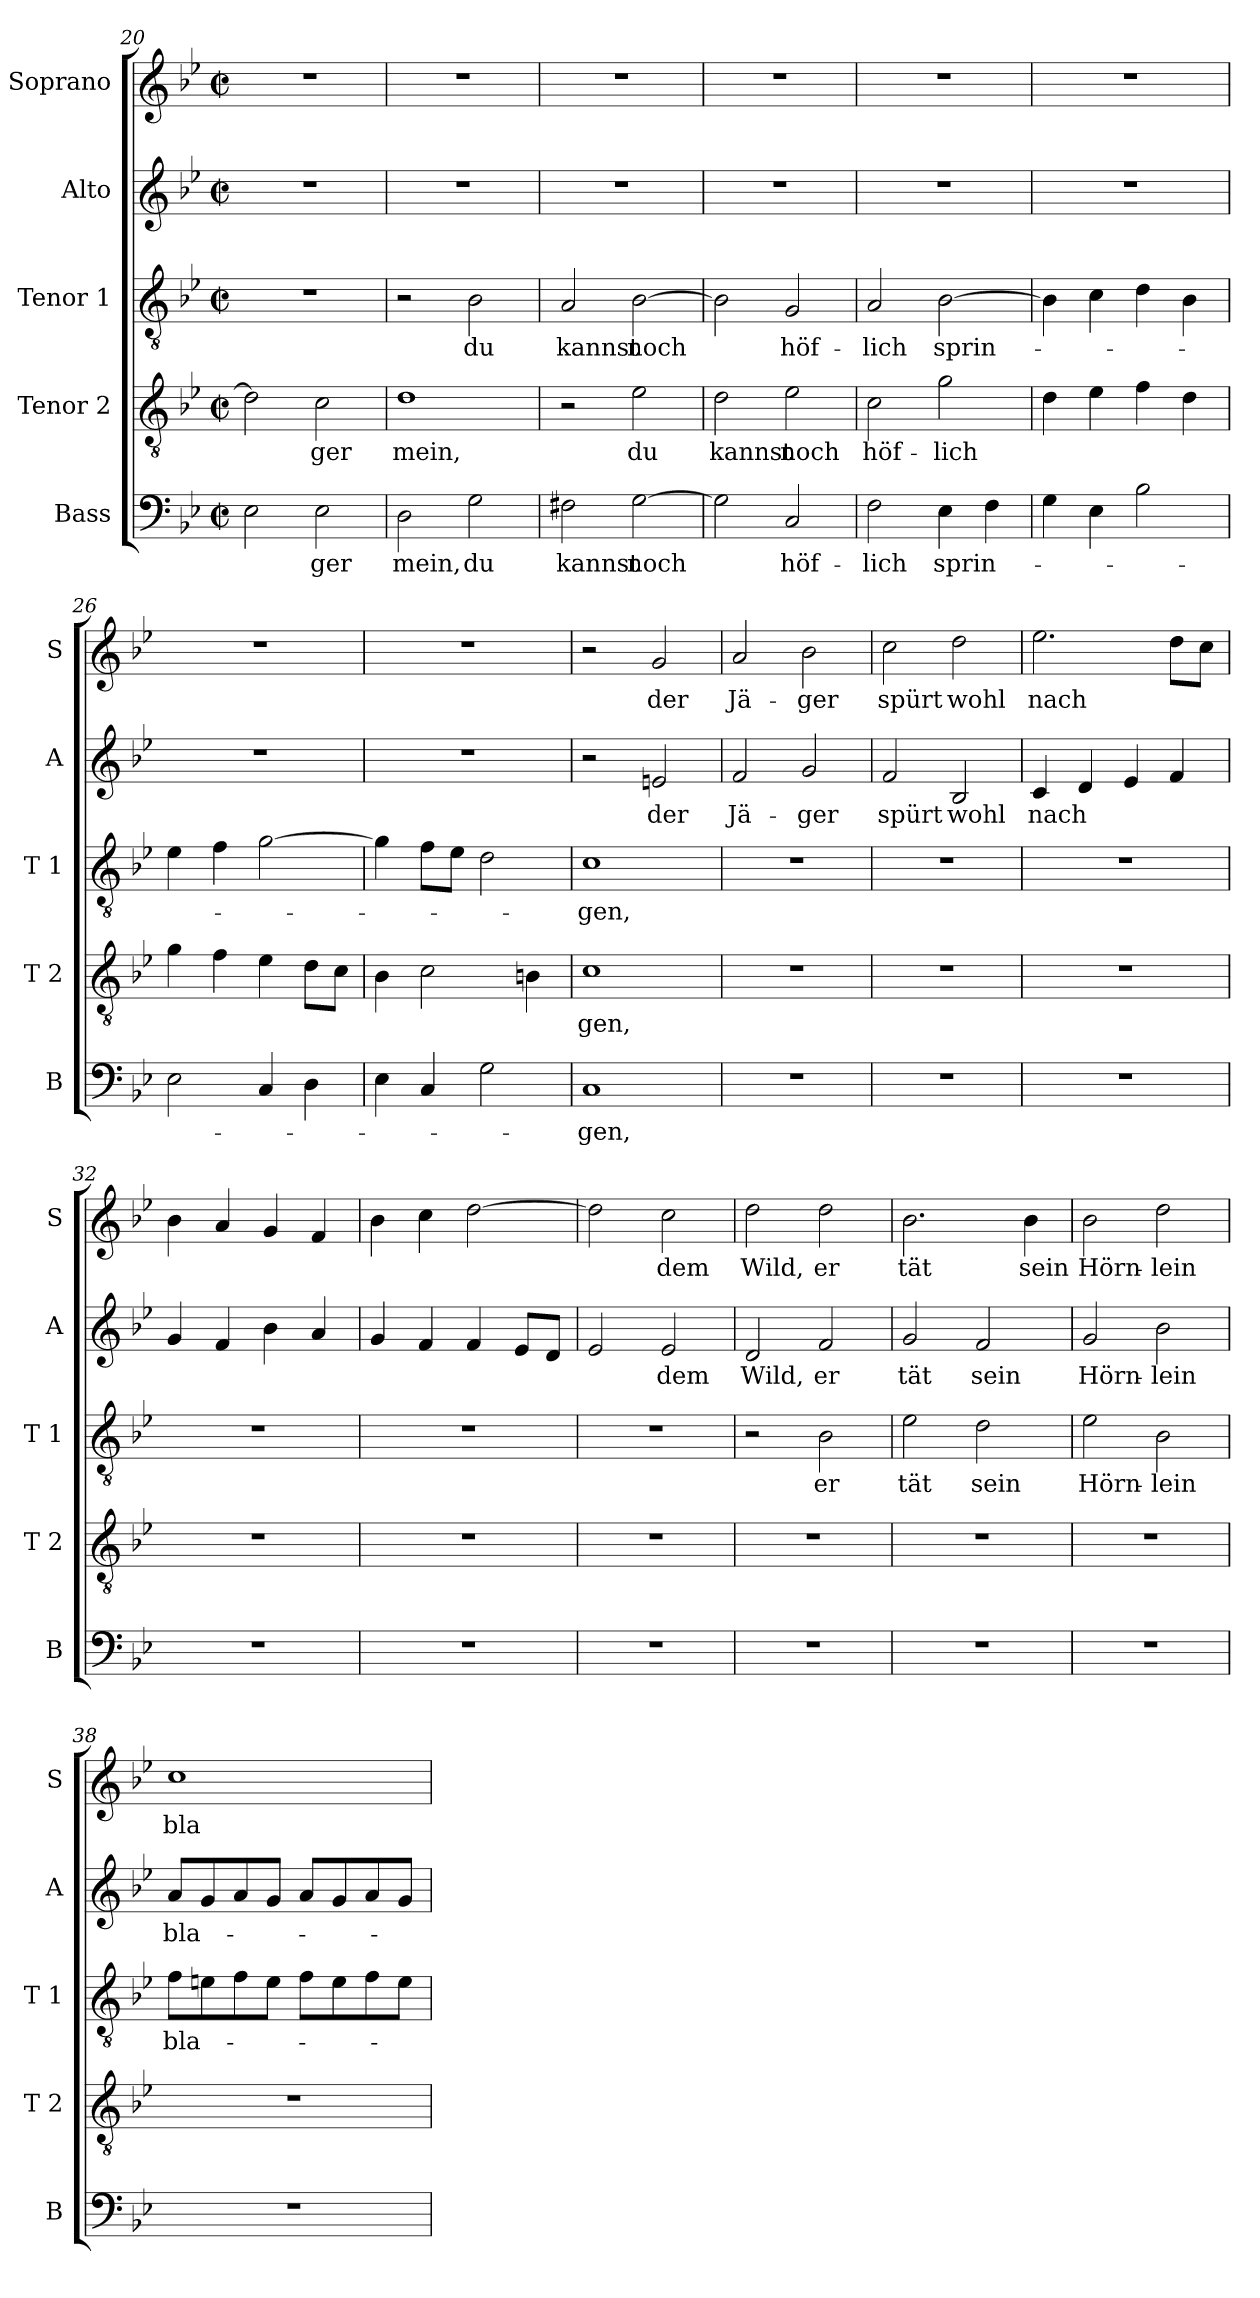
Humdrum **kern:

**kern	**text	**kern	**text	**kern	**text	**kern	**text	**kern	**text
*part5	*part5	*part4	*part4	*part3	*part3	*part2	*part2	*part1	*part1
*staff5	*staff5	*staff4	*staff4	*staff3	*staff3	*staff2	*staff2	*staff1	*staff1
*I"Bass	*	*I"Tenor 2	*	*I"Tenor 1	*	*I"Alto	*	*I"Soprano	*
*I'B	*	*I'T 2	*	*I'T 1	*	*I'A	*	*I'S	*
*clefF4	*	*clefGv2	*	*clefGv2	*	*clefG2	*	*clefG2	*
*k[b-e-]	*	*k[b-e-]	*	*k[b-e-]	*	*k[b-e-]	*	*k[b-e-]	*
*B-:	*	*B-:	*	*B-:	*	*B-:	*	*B-:	*
*M2/2	*	*M2/2	*	*M2/2	*	*M2/2	*	*M2/2	*
*met(c|)	*	*met(c|)	*	*met(c|)	*	*met(c|)	*	*met(c|)	*
=20	=20	=20	=20	=20	=20	=20	=20	=20	=20
2E-\	.	2d\]	.	1r	.	1r	.	1r	.
!	!LO:LY:b	!	!LO:LY:b	!	!	!	!	!	!
2E-\	-ger	2c\	-ger	.	.	.	.	.	.
!!LO:PB:g=z
=21	=21	=21	=21	=21	=21	=21	=21	=21	=21
!	!LO:LY:b	!	!LO:LY:b	!	!	!	!	!	!
2D\	mein,	1d	mein,	2r	.	1r	.	1r	.
!	!LO:LY:b	!	!	!	!LO:LY:b	!	!	!	!
2G\	du	.	.	2B-\	du	.	.	.	.
=22	=22	=22	=22	=22	=22	=22	=22	=22	=22
!	!LO:LY:b	!	!	!	!LO:LY:b	!	!	!	!
2F#X\	kannst	2r	.	2A/	kannst	1r	.	1r	.
!	!LO:LY:b	!	!LO:LY:b	!	!LO:LY:b	!	!	!	!
[2G\	noch	2e-\	du	[2B-\	noch	.	.	.	.
=23	=23	=23	=23	=23	=23	=23	=23	=23	=23
!	!	!	!LO:LY:b	!	!	!	!	!	!
2G\]	.	2d\	kannst	2B-\]	.	1r	.	1r	.
!	!LO:LY:b	!	!LO:LY:b	!	!LO:LY:b	!	!	!	!
2C/	höf-	2e-\	noch	2G/	höf-	.	.	.	.
=24	=24	=24	=24	=24	=24	=24	=24	=24	=24
!	!LO:LY:b	!	!LO:LY:b	!	!LO:LY:b	!	!	!	!
2F\	-lich	2c\	höf-	2A/	-lich	1r	.	1r	.
!	!LO:LY:b	!	!LO:LY:b	!	!LO:LY:b	!	!	!	!
4E-\	sprin-	2g\	-lich	[2B-\	sprin-	.	.	.	.
4F\	.	.	.	.	.	.	.	.	.
=25	=25	=25	=25	=25	=25	=25	=25	=25	=25
4G\	.	4d\	.	4B-\]	.	1r	.	1r	.
4E-\	.	4e-\	.	4c\	.	.	.	.	.
2B-\	.	4f\	.	4d\	.	.	.	.	.
.	.	4d\	.	4B-\	.	.	.	.	.
=26	=26	=26	=26	=26	=26	=26	=26	=26	=26
2E-\	.	4g\	.	4e-\	.	1r	.	1r	.
.	.	4f\	.	4f\	.	.	.	.	.
4C/	.	4e-\	.	[2g\	.	.	.	.	.
4D\	.	8d\L	.	.	.	.	.	.	.
.	.	8c\J	.	.	.	.	.	.	.
=27	=27	=27	=27	=27	=27	=27	=27	=27	=27
4E-\	.	4B-\	.	4g\]	.	1r	.	1r	.
4C/	.	2c\	.	8f\L	.	.	.	.	.
.	.	.	.	8e-\J	.	.	.	.	.
2G\	.	.	.	2d\	.	.	.	.	.
.	.	4Bn\	.	.	.	.	.	.	.
!!LO:LB:g=z
=28	=28	=28	=28	=28	=28	=28	=28	=28	=28
!	!LO:LY:b	!	!LO:LY:b	!	!LO:LY:b	!	!	!	!
1C	-gen,	1c	gen,	1c	-gen,	2r	.	2r	.
!	!	!	!	!	!	!	!LO:LY:b	!	!LO:LY:b
.	.	.	.	.	.	2en/	der	2g/	der
=29	=29	=29	=29	=29	=29	=29	=29	=29	=29
!	!	!	!	!	!	!	!LO:LY:b	!	!LO:LY:b
1r	.	1r	.	1r	.	2f/	Jä-	2a/	Jä-
!	!	!	!	!	!	!	!LO:LY:b	!	!LO:LY:b
.	.	.	.	.	.	2g/	-ger	2b-\	-ger
=30	=30	=30	=30	=30	=30	=30	=30	=30	=30
!	!	!	!	!	!	!	!LO:LY:b	!	!LO:LY:b
1r	.	1r	.	1r	.	2f/	spürt	2cc\	spürt
!	!	!	!	!	!	!	!LO:LY:b	!	!LO:LY:b
.	.	.	.	.	.	2B-/	wohl	2dd\	wohl
=31	=31	=31	=31	=31	=31	=31	=31	=31	=31
!	!	!	!	!	!	!	!LO:LY:b	!	!LO:LY:b
1r	.	1r	.	1r	.	4c/	nach	2.ee-\	nach
.	.	.	.	.	.	4d/	.	.	.
.	.	.	.	.	.	4e-/	.	.	.
.	.	.	.	.	.	4f/	.	8dd\L	.
.	.	.	.	.	.	.	.	8cc\J	.
=32	=32	=32	=32	=32	=32	=32	=32	=32	=32
1r	.	1r	.	1r	.	4g/	.	4b-\	.
.	.	.	.	.	.	4f/	.	4a/	.
.	.	.	.	.	.	4b-\	.	4g/	.
.	.	.	.	.	.	4a/	.	4f/	.
=33	=33	=33	=33	=33	=33	=33	=33	=33	=33
1r	.	1r	.	1r	.	4g/	.	4b-\	.
.	.	.	.	.	.	4f/	.	4cc\	.
.	.	.	.	.	.	4f/	.	[2dd\	.
.	.	.	.	.	.	8e-/L	.	.	.
.	.	.	.	.	.	8d/J	.	.	.
=34	=34	=34	=34	=34	=34	=34	=34	=34	=34
1r	.	1r	.	1r	.	2e-/	.	2dd\]	.
!	!	!	!	!	!	!	!LO:LY:b	!	!LO:LY:b
.	.	.	.	.	.	2e-/	dem	2cc\	dem
!!LO:LB:g=z
=35	=35	=35	=35	=35	=35	=35	=35	=35	=35
!	!	!	!	!	!	!	!LO:LY:b	!	!LO:LY:b
1r	.	1r	.	2r	.	2d/	Wild,	2dd\	Wild,
!	!	!	!	!	!LO:LY:b	!	!LO:LY:b	!	!LO:LY:b
.	.	.	.	2B-\	er	2f/	er	2dd\	er
=36	=36	=36	=36	=36	=36	=36	=36	=36	=36
!	!	!	!	!	!LO:LY:b	!	!LO:LY:b	!	!LO:LY:b
1r	.	1r	.	2e-\	tät	2g/	tät	2.b-\	tät
!	!	!	!	!	!LO:LY:b	!	!LO:LY:b	!	!
.	.	.	.	2d\	sein	2f/	sein	.	.
!	!	!	!	!	!	!	!	!	!LO:LY:b
.	.	.	.	.	.	.	.	4b-\	sein
=37	=37	=37	=37	=37	=37	=37	=37	=37	=37
!	!	!	!	!	!LO:LY:b	!	!LO:LY:b	!	!LO:LY:b
1r	.	1r	.	2e-\	Hörn-	2g/	Hörn-	2b-\	Hörn-
!	!	!	!	!	!LO:LY:b	!	!LO:LY:b	!	!LO:LY:b
.	.	.	.	2B-\	-lein	2b-\	-lein	2dd\	-lein
=38	=38	=38	=38	=38	=38	=38	=38	=38	=38
!	!	!	!	!	!LO:LY:b	!	!LO:LY:b	!	!LO:LY:b
1r	.	1r	.	8f\L	bla-	8a/L	bla-	1cc	bla-
.	.	.	.	8en\	.	8g/	.	.	.
.	.	.	.	8f\	.	8a/	.	.	.
.	.	.	.	8e\J	.	8g/J	.	.	.
.	.	.	.	8f\L	.	8a/L	.	.	.
.	.	.	.	8e\	.	8g/	.	.	.
.	.	.	.	8f\	.	8a/	.	.	.
.	.	.	.	8e\J	.	8g/J	.	.	.
=	=	=	=	=	=	=	=	=	=
*-	*-	*-	*-	*-	*-	*-	*-	*-	*-
